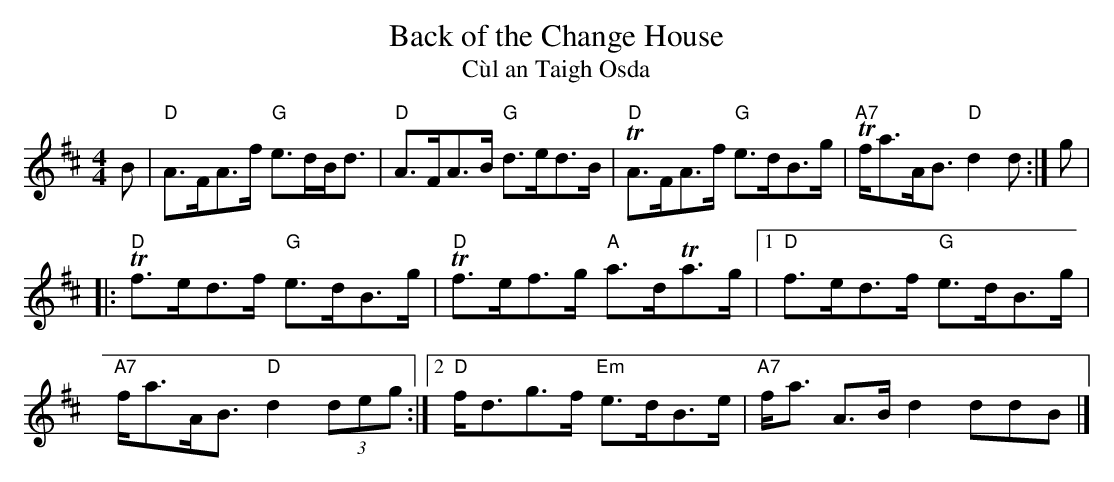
X:1
T:Back of the Change House
T:Cùl an Taigh Osda
M:4/4
L:1/8
K:D
B | "D"A>FA>f "G"e>dB<d | "D"A>FA>B "G"d>ed>B | "D"TA>FA>f "G"e>dB>g | "A7"Tf<aA<B "D"d2d :|g |
|:"D"Tf>ed>f "G"e>dB>g | "D"Tf>ef>g "A"a>dTa>g |1 "D"f>ed>f "G"e>dB>g |
"A7"f<aA<B "D"d2 (3deg:|2"D"f<dg>f "Em"e>dB>e|"A7"f<a A>B d2 ddB|]
